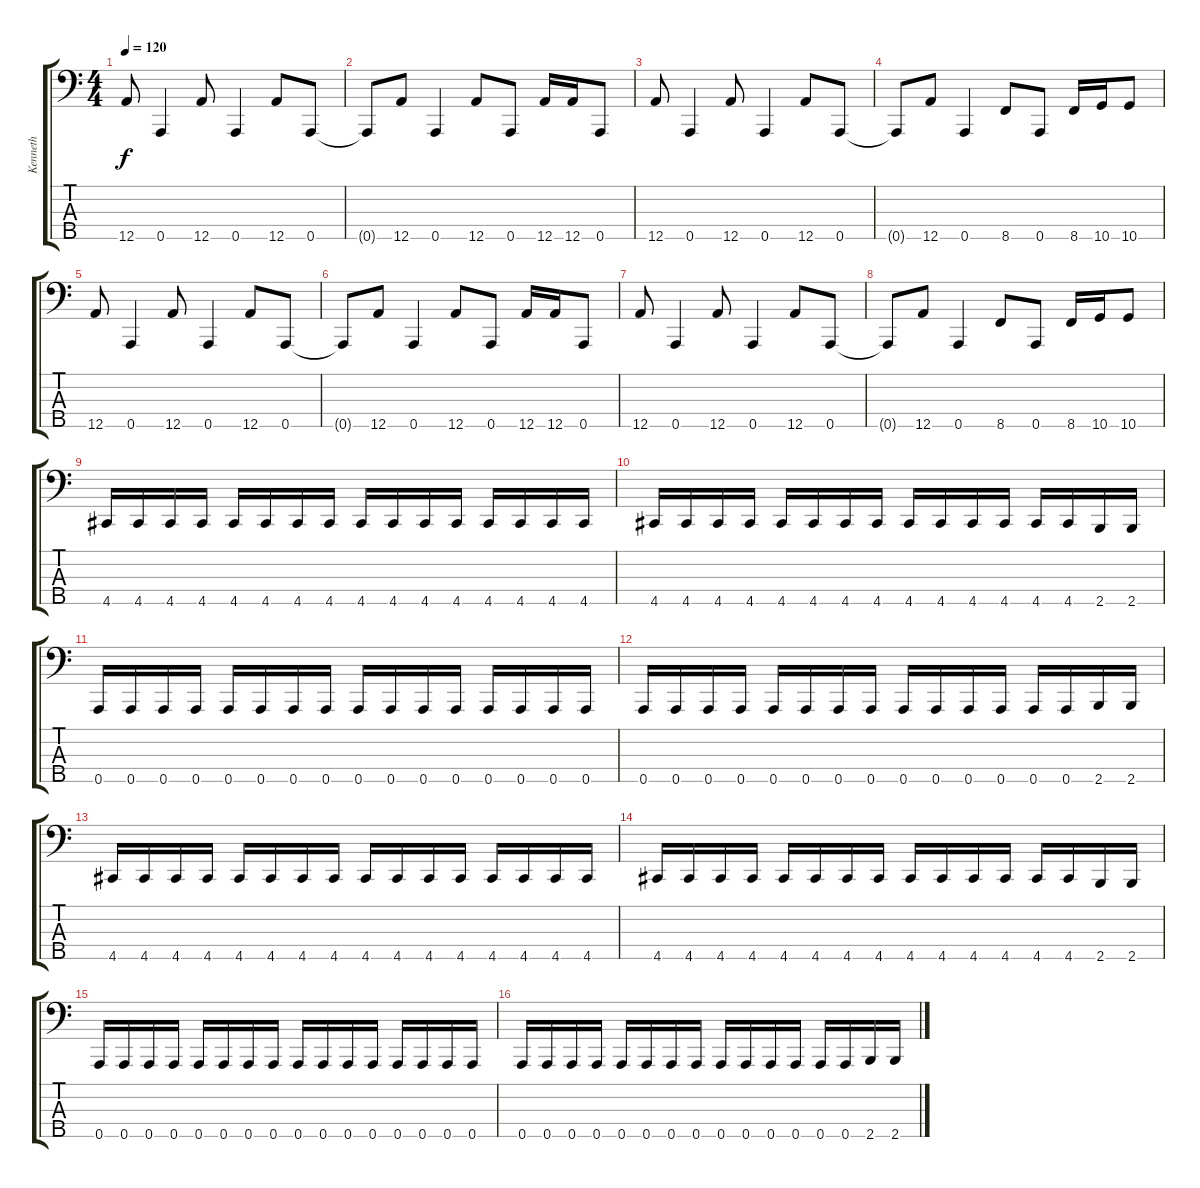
\track ("Kenneth" "Kenneth") {instrument electricbasspick}
\staff {score tabs}
\tuning (G2 D2 A1 E1 A0) {hide}
\ts (4 4)
\tempo 120
\clef f4
\ks c
12.5.8{dy f} 0.5.4 12.5.8 0.5.4 12.5.8 0.5.8 |
0.5{t}.8 12.5.8 0.5.4 12.5.8 0.5.8 12.5.16 12.5.16 0.5.8 |
12.5.8 0.5.4 12.5.8 0.5.4 12.5.8 0.5.8 |
0.5{t}.8 12.5.8 0.5.4 8.5.8 0.5.8 8.5.16 10.5.16 10.5.8 |
12.5.8 0.5.4 12.5.8 0.5.4 12.5.8 0.5.8 |
0.5{t}.8 12.5.8 0.5.4 12.5.8 0.5.8 12.5.16 12.5.16 0.5.8 |
12.5.8 0.5.4 12.5.8 0.5.4 12.5.8 0.5.8 |
0.5{t}.8 12.5.8 0.5.4 8.5.8 0.5.8 8.5.16 10.5.16 10.5.8 |
4.5.16 4.5.16 4.5.16 4.5.16 4.5.16 4.5.16 4.5.16 4.5.16 4.5.16 4.5.16 4.5.16 4.5.16 4.5.16 4.5.16 4.5.16 4.5.16 |
4.5.16 4.5.16 4.5.16 4.5.16 4.5.16 4.5.16 4.5.16 4.5.16 4.5.16 4.5.16 4.5.16 4.5.16 4.5.16 4.5.16 2.5.16 2.5.16 |
0.5.16 0.5.16 0.5.16 0.5.16 0.5.16 0.5.16 0.5.16 0.5.16 0.5.16 0.5.16 0.5.16 0.5.16 0.5.16 0.5.16 0.5.16 0.5.16 |
0.5.16 0.5.16 0.5.16 0.5.16 0.5.16 0.5.16 0.5.16 0.5.16 0.5.16 0.5.16 0.5.16 0.5.16 0.5.16 0.5.16 2.5.16 2.5.16 |
4.5.16 4.5.16 4.5.16 4.5.16 4.5.16 4.5.16 4.5.16 4.5.16 4.5.16 4.5.16 4.5.16 4.5.16 4.5.16 4.5.16 4.5.16 4.5.16 |
4.5.16 4.5.16 4.5.16 4.5.16 4.5.16 4.5.16 4.5.16 4.5.16 4.5.16 4.5.16 4.5.16 4.5.16 4.5.16 4.5.16 2.5.16 2.5.16 |
0.5.16 0.5.16 0.5.16 0.5.16 0.5.16 0.5.16 0.5.16 0.5.16 0.5.16 0.5.16 0.5.16 0.5.16 0.5.16 0.5.16 0.5.16 0.5.16 |
0.5.16 0.5.16 0.5.16 0.5.16 0.5.16 0.5.16 0.5.16 0.5.16 0.5.16 0.5.16 0.5.16 0.5.16 0.5.16 0.5.16 2.5.16 2.5.16
